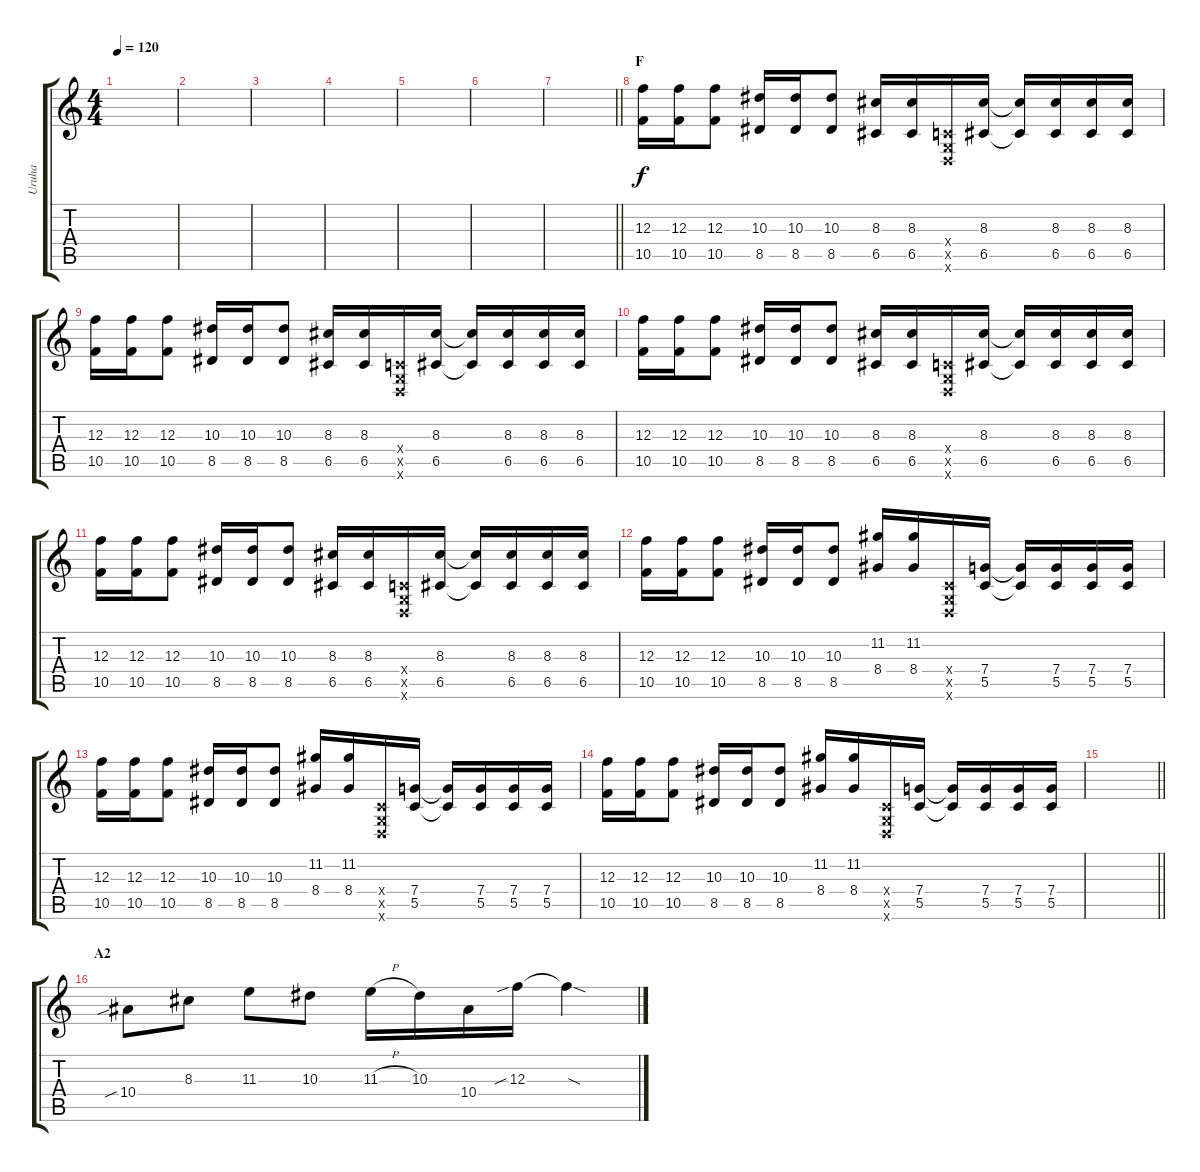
\track ("Uruha" "Uruha") {instrument distortionguitar}
\staff {score tabs}
\tuning (D4 A3 F3 C3 G2 D2) {hide}
\ts (4 4)
\tempo 120
\clef g2
\ks c
|
|
|
|
|
|
\barLineRight lightlight
|
\section ("" "F")
(12.3 10.5).16 (12.3 10.5).16 (12.3 10.5).8 (10.3 8.5).16 (10.3 8.5).16 (10.3 8.5).8 (8.3 6.5).16 (8.3 6.5).16 (0.4{x} 0.5{x} 0.6{x}).16 (8.3 6.5).16 (8.3{t} 6.5{t}).16 (8.3 6.5).16 (8.3 6.5).16 (8.3 6.5).16 |
(12.3 10.5).16 (12.3 10.5).16 (12.3 10.5).8 (10.3 8.5).16 (10.3 8.5).16 (10.3 8.5).8 (8.3 6.5).16 (8.3 6.5).16 (0.4{x} 0.5{x} 0.6{x}).16 (8.3 6.5).16 (8.3{t} 6.5{t}).16 (8.3 6.5).16 (8.3 6.5).16 (8.3 6.5).16 |
(12.3 10.5).16 (12.3 10.5).16 (12.3 10.5).8 (10.3 8.5).16 (10.3 8.5).16 (10.3 8.5).8 (8.3 6.5).16 (8.3 6.5).16 (0.4{x} 0.5{x} 0.6{x}).16 (8.3 6.5).16 (8.3{t} 6.5{t}).16 (8.3 6.5).16 (8.3 6.5).16 (8.3 6.5).16 |
(12.3 10.5).16 (12.3 10.5).16 (12.3 10.5).8 (10.3 8.5).16 (10.3 8.5).16 (10.3 8.5).8 (8.3 6.5).16 (8.3 6.5).16 (0.4{x} 0.5{x} 0.6{x}).16 (8.3 6.5).16 (8.3{t} 6.5{t}).16 (8.3 6.5).16 (8.3 6.5).16 (8.3 6.5).16 |
(12.3 10.5).16 (12.3 10.5).16 (12.3 10.5).8 (10.3 8.5).16 (10.3 8.5).16 (10.3 8.5).8 (11.2 8.4).16 (11.2 8.4).16 (0.4{x} 0.5{x} 0.6{x}).16 (7.4 5.5).16 (7.4{t} 5.5{t}).16 (7.4 5.5).16 (7.4 5.5).16 (7.4 5.5).16 |
(12.3 10.5).16 (12.3 10.5).16 (12.3 10.5).8 (10.3 8.5).16 (10.3 8.5).16 (10.3 8.5).8 (11.2 8.4).16 (11.2 8.4).16 (0.4{x} 0.5{x} 0.6{x}).16 (7.4 5.5).16 (7.4{t} 5.5{t}).16 (7.4 5.5).16 (7.4 5.5).16 (7.4 5.5).16 |
(12.3 10.5).16 (12.3 10.5).16 (12.3 10.5).8 (10.3 8.5).16 (10.3 8.5).16 (10.3 8.5).8 (11.2 8.4).16 (11.2 8.4).16 (0.4{x} 0.5{x} 0.6{x}).16 (7.4 5.5).16 (7.4{t} 5.5{t}).16 (7.4 5.5).16 (7.4 5.5).16 (7.4 5.5).16 |
\barLineRight lightlight
|
\section ("" "A2")
10.4{sib}.8 8.3.8 11.3.8 10.3.8 11.3{h}.16 10.3.16 10.4.16 12.3{sib}.16 12.3{sod t}.4
